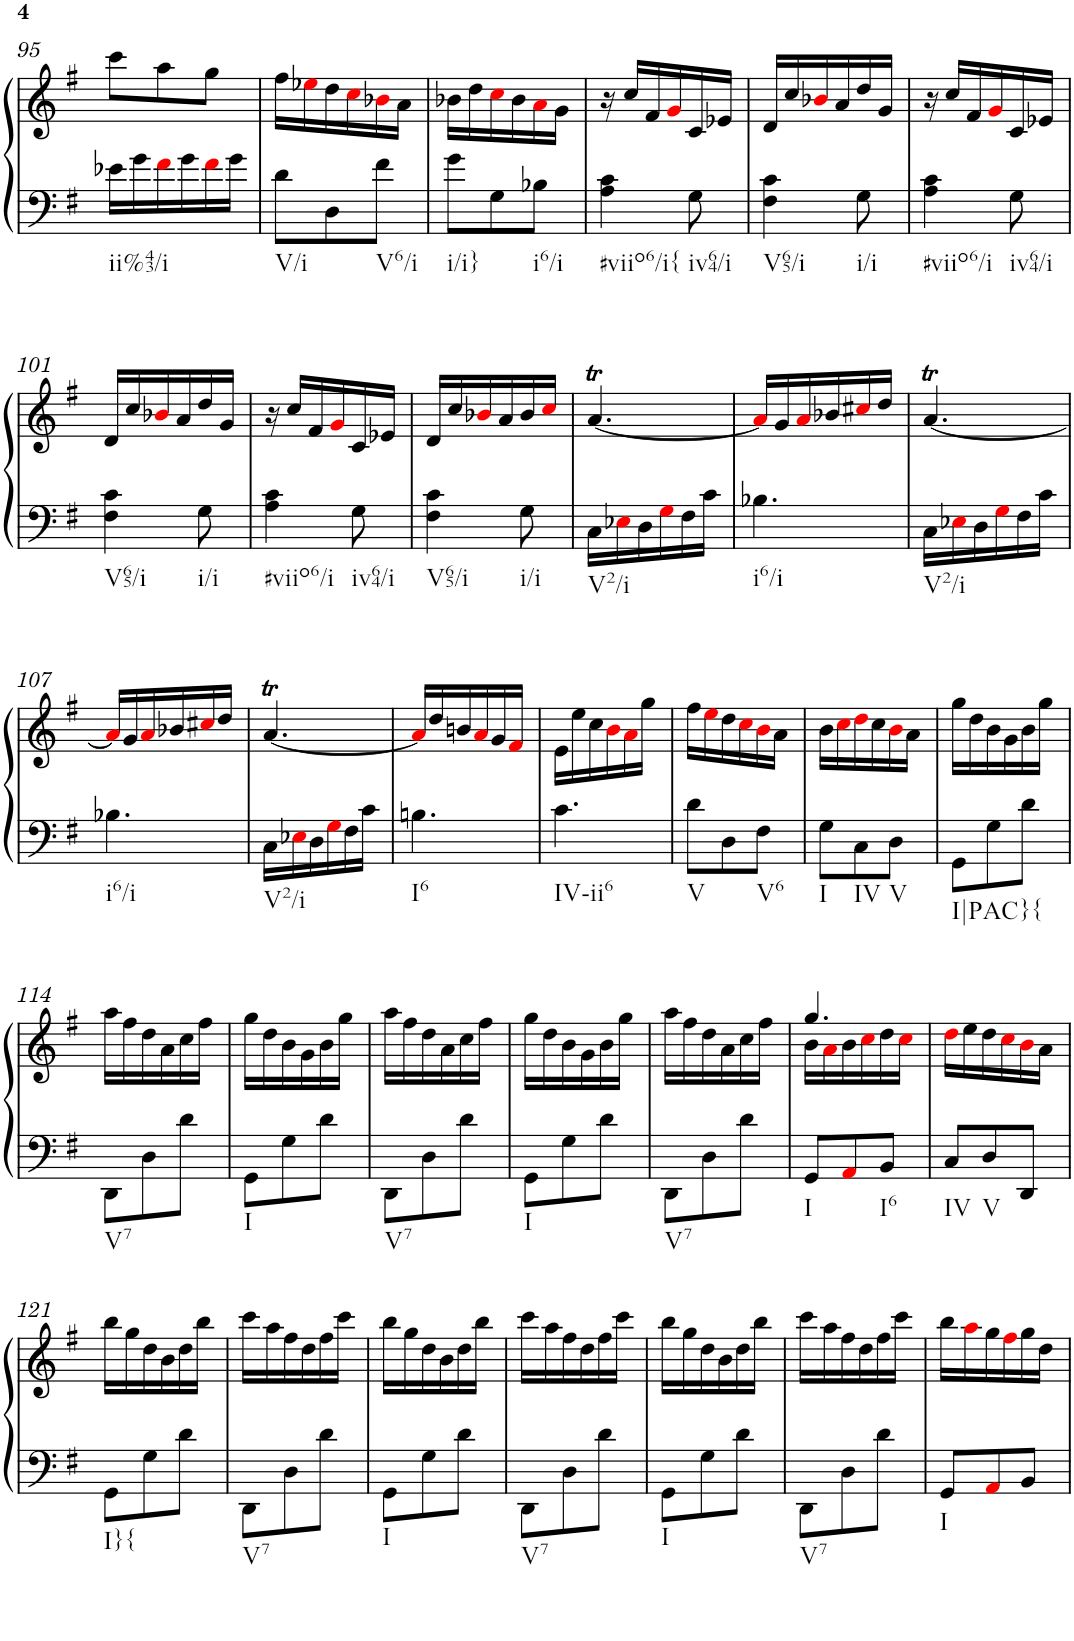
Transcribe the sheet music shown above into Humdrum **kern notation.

**kern	**kern
*part1	*part1
*staff2	*staff1
*I"Piano	*
*I'Pno	*
!!LO:PB:g=z
*clefF4	*clefG2
*k[f#]	*k[f#]
*G:	*G:
*M3/8	*M3/8
=95	=95
!LO:TX:b:t=ii%43/i	!
16e-X\LL	8ccc\L
16g\	.
16f#i\	8aa\
16g\	.
16f#i\	8gg\J
16g\JJ	.
=96	=96
!LO:TX:b:t=V/i	!
8d\L	16ff#\LL
.	16ee-Xi\
8D\	16dd\
.	16cci\
!LO:TX:b:t=V6/i	!
8f#\J	16b-Xi\
.	16a\JJ
=97	=97
!LO:TX:b:t=i/i}	!
8g\L	16b-X\LL
.	16dd\
8G\	16cci\
.	16b-\
!LO:TX:b:t=i6/i	!
8B-X\J	16ai\
.	16g\JJ
=98	=98
!LO:TX:b:t=#viio6/i{	!
4A\ 4c\	16r
.	16cc/LL
.	16f#/
.	16gi/
!LO:TX:b:t=iv64/i	!
8G\	16c/
.	16e-X/JJ
=99	=99
!LO:TX:b:t=V65/i	!
4F#\ 4c\	16d/LL
.	16cc/
.	16b-Xi/
.	16a/
!LO:TX:b:t=i/i	!
8G\	16dd/
.	16g/JJ
=100	=100
!LO:TX:b:t=#viio6/i	!
4A\ 4c\	16r
.	16cc/LL
.	16f#/
.	16gi/
!LO:TX:b:t=iv64/i	!
8G\	16c/
.	16e-X/JJ
!!LO:LB:g=z
=101	=101
!LO:TX:b:t=V65/i	!
4F#\ 4c\	16d/LL
.	16cc/
.	16b-Xi/
.	16a/
!LO:TX:b:t=i/i	!
8G\	16dd/
.	16g/JJ
=102	=102
!LO:TX:b:t=#viio6/i	!
4A\ 4c\	16r
.	16cc/LL
.	16f#/
.	16gi/
!LO:TX:b:t=iv64/i	!
8G\	16c/
.	16e-X/JJ
=103	=103
!LO:TX:b:t=V65/i	!
4F#\ 4c\	16d/LL
.	16cc/
.	16b-Xi/
.	16a/
!LO:TX:b:t=i/i	!
8G\	16b-/
.	16cci/JJ
=104	=104
!LO:TX:b:t=V2/i	!
16C\LL	[4.aT/
16E-Xi\	.
16D\	.
16Gi\	.
16F#\	.
16c\JJ	.
=105	=105
!LO:TX:b:t=i6/i	!
4.B-X\	16ai/LL]
.	16g/
.	16ai/
.	16b-X/
.	16cc#Xi/
.	16dd/JJ
=106	=106
!LO:TX:b:t=V2/i	!
16C\LL	[4.aT/
16E-Xi\	.
16D\	.
16Gi\	.
16F#\	.
16c\JJ	.
!!LO:LB:g=z
=107	=107
!LO:TX:b:t=i6/i	!
4.B-X\	16ai/LL]
.	16g/
.	16ai/
.	16b-X/
.	16cc#Xi/
.	16dd/JJ
=108	=108
!LO:TX:b:t=V2/i	!
16C\LL	[4.aT/
16E-Xi\	.
16D\	.
16Gi\	.
16F#\	.
16c\JJ	.
=109	=109
!LO:TX:b:t=I6	!
4.Bn\	16ai/LL]
.	16dd/
.	16bn/
.	16ai/
.	16g/
.	16f#i/JJ
=110	=110
!LO:TX:b:t=IV-ii6	!
4.c\	16e\LL
.	16ee\
.	16cc\
.	16bi\
.	16ai\
.	16gg\JJ
=111	=111
!LO:TX:b:t=V	!
8d\L	16ff#\LL
.	16eei\
8D\	16dd\
.	16cci\
!LO:TX:b:t=V6	!
8F#\J	16bi\
.	16a\JJ
=112	=112
!LO:TX:b:t=I	!
8G\L	16b\LL
.	16cci\
!LO:TX:b:t=IV	!
8C\	16ddi\
.	16cc\
!LO:TX:b:t=V	!
8D\J	16bi\
.	16a\JJ
=113	=113
!LO:TX:b:t=I|PAC}{	!
8GG\L	16gg\LL
.	16dd\
8G\	16b\
.	16g\
8d\J	16b\
.	16gg\JJ
!!LO:LB:g=z
=114	=114
!LO:TX:b:t=V7	!
8DD\L	16aa\LL
.	16ff#\
8D\	16dd\
.	16a\
8d\J	16cc\
.	16ff#\JJ
=115	=115
!LO:TX:b:t=I	!
8GG\L	16gg\LL
.	16dd\
8G\	16b\
.	16g\
8d\J	16b\
.	16gg\JJ
=116	=116
!LO:TX:b:t=V7	!
8DD\L	16aa\LL
.	16ff#\
8D\	16dd\
.	16a\
8d\J	16cc\
.	16ff#\JJ
=117	=117
!LO:TX:b:t=I	!
8GG\L	16gg\LL
.	16dd\
8G\	16b\
.	16g\
8d\J	16b\
.	16gg\JJ
=118	=118
!LO:TX:b:t=V7	!
8DD\L	16aa\LL
.	16ff#\
8D\	16dd\
.	16a\
8d\J	16cc\
.	16ff#\JJ
=119	=119
*	*^
!LO:TX:b:t=I	!	!
8GG/L	4.gg/	16b\LL
.	.	16ai\
8AAi/	.	16b\
.	.	16cci\
!LO:TX:b:t=I6	!	!
8BB/J	.	16dd\
.	.	16cci\JJ
=120	=120	=120
!LO:TX:b:t=IV	!	!
*	*v	*v
8C/L	16ddi\LL
.	16ee\
!LO:TX:b:t=V	!
8D/	16dd\
.	16cci\
8DD/J	16bi\
.	16a\JJ
!!LO:LB:g=z
=121	=121
!LO:TX:b:t=I}{	!
8GG\L	16bb\LL
.	16gg\
8G\	16dd\
.	16b\
8d\J	16dd\
.	16bb\JJ
=122	=122
!LO:TX:b:t=V7	!
8DD\L	16ccc\LL
.	16aa\
8D\	16ff#\
.	16dd\
8d\J	16ff#\
.	16ccc\JJ
=123	=123
!LO:TX:b:t=I	!
8GG\L	16bb\LL
.	16gg\
8G\	16dd\
.	16b\
8d\J	16dd\
.	16bb\JJ
=124	=124
!LO:TX:b:t=V7	!
8DD\L	16ccc\LL
.	16aa\
8D\	16ff#\
.	16dd\
8d\J	16ff#\
.	16ccc\JJ
=125	=125
!LO:TX:b:t=I	!
8GG\L	16bb\LL
.	16gg\
8G\	16dd\
.	16b\
8d\J	16dd\
.	16bb\JJ
=126	=126
!LO:TX:b:t=V7	!
8DD\L	16ccc\LL
.	16aa\
8D\	16ff#\
.	16dd\
8d\J	16ff#\
.	16ccc\JJ
=127	=127
!LO:TX:b:t=I	!
8GG/L	16bb\LL
.	16aai\
8AAi/	16gg\
.	16ff#i\
8BB/J	16gg\
.	16dd\JJ
=	=
*-	*-
